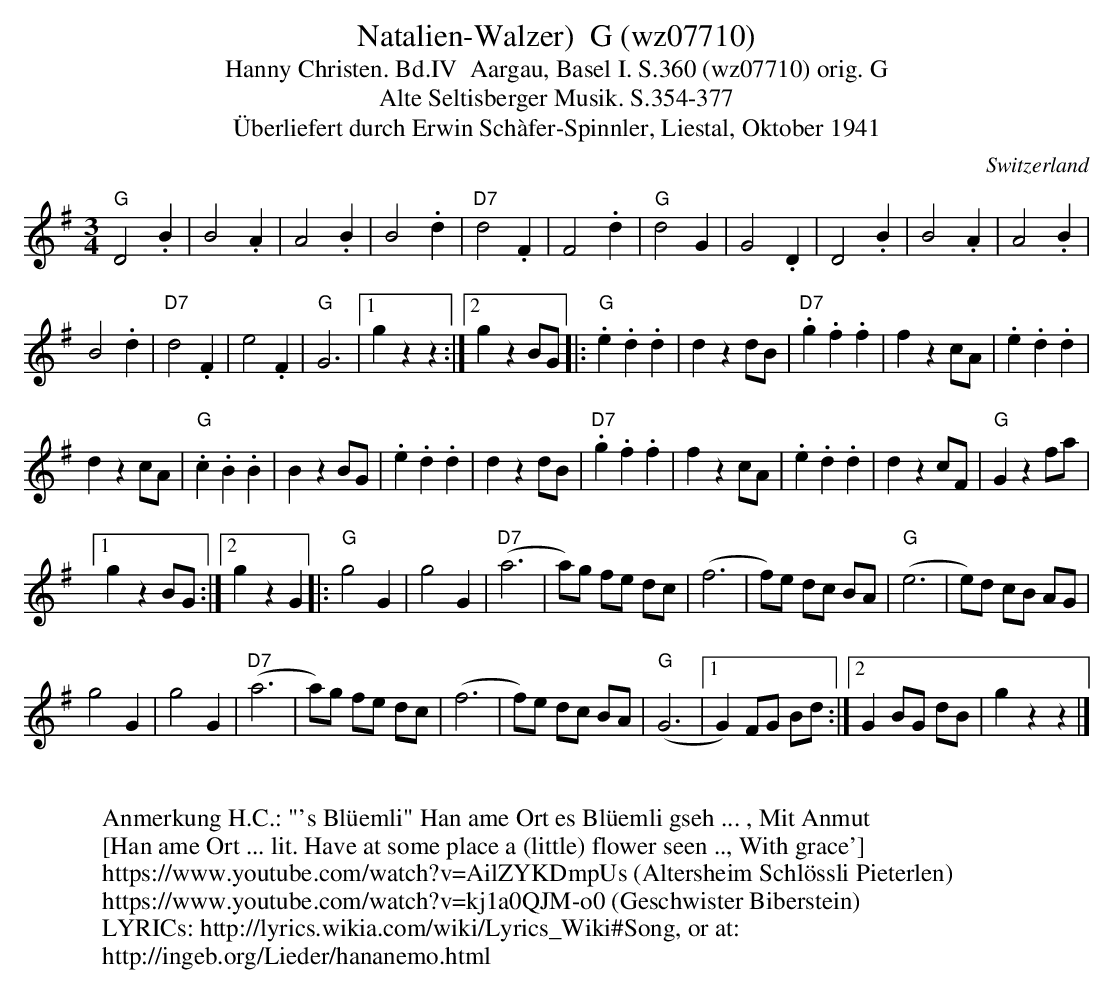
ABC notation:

X:1
T:Natalien-Walzer)  G (wz07710)
T:Hanny Christen. Bd.IV  Aargau, Basel I. S.360 (wz07710) orig. G
T: Alte Seltisberger Musik. S.354-377
T:Überliefert durch Erwin Schàfer-Spinnler, Liestal, Oktober 1941
M:3/4
L:1/4
O:Switzerland
K:G major
"G"D2.B | B2.A | A2.B | B2.d | "D7"d2.F | F2.d |"G" d2G | G2.D | D2.B | B2.A | A2.B |
B2.d | "D7"d2.F | e2.F | "G"G3 |1 gzz :|2 gzB/G/ |: "G".e.d.d | dzd/B/ | "D7".g.f.f | fzc/A/ | .e.d.d |
dzc/A/ | "G".c.B.B | BzB/G/ | .e.d.d | dzd/B/ | "D7".g.f.f | fzc/A/ | .e.d.d | dzc/F/ |  "G"Gzf/a/ |1
gzB/G/ :|2 gzG |: "G"g2G | g2G | ("D7"a3 | a/)g/ f/e/ d/c/ | (f3 | f/)e/ d/c/ B/A/ | ("G"e3 | e/)d/ c/B/ A/G/ |
g2G | g2G | ("D7"a3 | a/)g/ f/e/ d/c/ | (f3 | f/)e/ d/c/ B/A/ | ("G"G3 |1 G)F/G/ B/d/ :|2 GB/G/ d/B/ | gzz |]
W:
W:Anmerkung H.C.: "'s Blüemli" Han ame Ort es Blüemli gseh ... , Mit Anmut
W: [Han ame Ort ... lit. Have at some place a (little) flower seen .., With grace']
W:https://www.youtube.com/watch?v=AilZYKDmpUs (Altersheim Schlössli Pieterlen)
W: https://www.youtube.com/watch?v=kj1a0QJM-o0 (Geschwister Biberstein)
W:LYRICs: http://lyrics.wikia.com/wiki/Lyrics_Wiki#Song, or at:
W: http://ingeb.org/Lieder/hananemo.html
